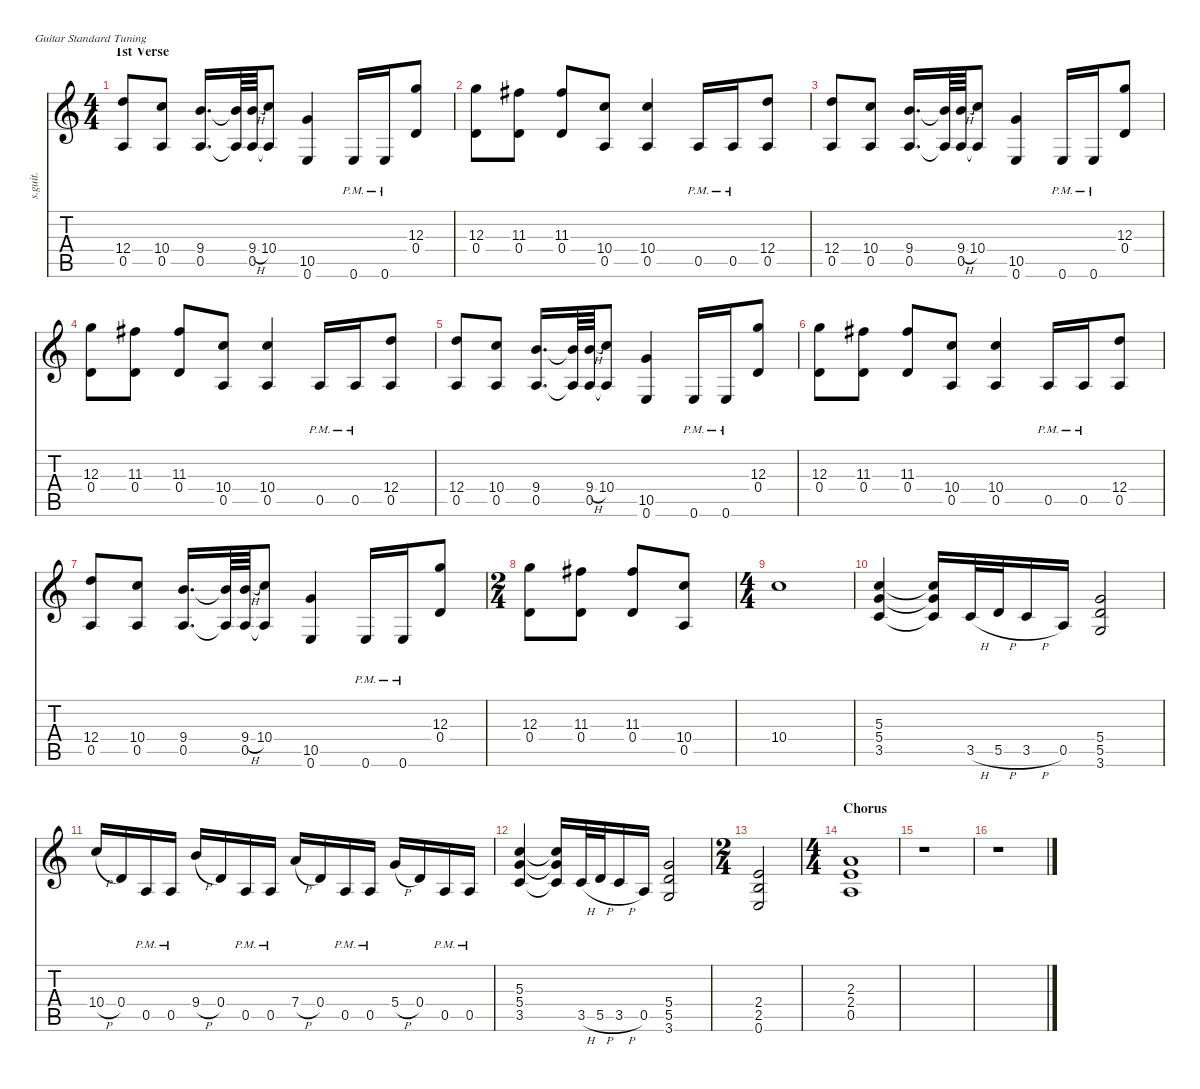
\defaultSystemsLayout 4
\hideDynamics
\bracketExtendMode nobrackets
\track ("Kirk Hammett (Lead)" "s.guit.") {instrument distortionguitar}
\staff {score tabs}
\tuning (E4 B3 G3 D3 A2 E2)
\ts (4 4)
\section ("" "1st Verse")
\tempo (69 hide)
\clef g2
\ks c
(12.4 0.5).8{lyrics (0 "") lyrics (1 "") lyrics (2 "") lyrics (3 "") lyrics (4 "") dy f} (10.4 0.5).8{lyrics (0 "") lyrics (1 "") lyrics (2 "") lyrics (3 "") lyrics (4 "")} (9.4 0.5).16{d lyrics (0 "") lyrics (1 "") lyrics (2 "") lyrics (3 "") lyrics (4 "")} (9.4{t} 0.5{t}).64{lyrics (0 "") lyrics (1 "") lyrics (2 "") lyrics (3 "") lyrics (4 "")} (9.4{h} 0.5).64{lyrics (0 "") lyrics (1 "") lyrics (2 "") lyrics (3 "") lyrics (4 "")} (10.4 0.5{t}).8{lyrics (0 "") lyrics (1 "") lyrics (2 "") lyrics (3 "") lyrics (4 "")} (10.5 0.6).4{lyrics (0 "") lyrics (1 "") lyrics (2 "") lyrics (3 "") lyrics (4 "")} 0.6{pm}.16{lyrics (0 "") lyrics (1 "") lyrics (2 "") lyrics (3 "") lyrics (4 "")} 0.6{pm}.16{lyrics (0 "") lyrics (1 "") lyrics (2 "") lyrics (3 "") lyrics (4 "")} (12.3 0.4).8{lyrics (0 "") lyrics (1 "") lyrics (2 "") lyrics (3 "") lyrics (4 "")} |
(12.3 0.4).8{lyrics (0 "") lyrics (1 "") lyrics (2 "") lyrics (3 "") lyrics (4 "")} (11.3{acc #} 0.4).8{lyrics (0 "") lyrics (1 "") lyrics (2 "") lyrics (3 "") lyrics (4 "")} (11.3{acc #} 0.4).8{lyrics (0 "") lyrics (1 "") lyrics (2 "") lyrics (3 "") lyrics (4 "")} (10.4 0.5).8{lyrics (0 "") lyrics (1 "") lyrics (2 "") lyrics (3 "") lyrics (4 "")} (10.4 0.5).4{lyrics (0 "") lyrics (1 "") lyrics (2 "") lyrics (3 "") lyrics (4 "")} 0.5{pm}.16{lyrics (0 "") lyrics (1 "") lyrics (2 "") lyrics (3 "") lyrics (4 "")} 0.5{pm}.16{lyrics (0 "") lyrics (1 "") lyrics (2 "") lyrics (3 "") lyrics (4 "")} (12.4 0.5).8{lyrics (0 "") lyrics (1 "") lyrics (2 "") lyrics (3 "") lyrics (4 "")} |
(12.4 0.5).8{lyrics (0 "") lyrics (1 "") lyrics (2 "") lyrics (3 "") lyrics (4 "")} (10.4 0.5).8{lyrics (0 "") lyrics (1 "") lyrics (2 "") lyrics (3 "") lyrics (4 "")} (9.4 0.5).16{d lyrics (0 "") lyrics (1 "") lyrics (2 "") lyrics (3 "") lyrics (4 "")} (9.4{t} 0.5{t}).64{lyrics (0 "") lyrics (1 "") lyrics (2 "") lyrics (3 "") lyrics (4 "")} (9.4{h} 0.5).64{lyrics (0 "") lyrics (1 "") lyrics (2 "") lyrics (3 "") lyrics (4 "")} (10.4 0.5{t}).8{lyrics (0 "") lyrics (1 "") lyrics (2 "") lyrics (3 "") lyrics (4 "")} (10.5 0.6).4{lyrics (0 "") lyrics (1 "") lyrics (2 "") lyrics (3 "") lyrics (4 "")} 0.6{pm}.16{lyrics (0 "") lyrics (1 "") lyrics (2 "") lyrics (3 "") lyrics (4 "")} 0.6{pm}.16{lyrics (0 "") lyrics (1 "") lyrics (2 "") lyrics (3 "") lyrics (4 "")} (12.3 0.4).8{lyrics (0 "") lyrics (1 "") lyrics (2 "") lyrics (3 "") lyrics (4 "")} |
(12.3 0.4).8{lyrics (0 "") lyrics (1 "") lyrics (2 "") lyrics (3 "") lyrics (4 "")} (11.3{acc #} 0.4).8{lyrics (0 "") lyrics (1 "") lyrics (2 "") lyrics (3 "") lyrics (4 "")} (11.3{acc #} 0.4).8{lyrics (0 "") lyrics (1 "") lyrics (2 "") lyrics (3 "") lyrics (4 "")} (10.4 0.5).8{lyrics (0 "") lyrics (1 "") lyrics (2 "") lyrics (3 "") lyrics (4 "")} (10.4 0.5).4{lyrics (0 "") lyrics (1 "") lyrics (2 "") lyrics (3 "") lyrics (4 "")} 0.5{pm}.16{lyrics (0 "") lyrics (1 "") lyrics (2 "") lyrics (3 "") lyrics (4 "")} 0.5{pm}.16{lyrics (0 "") lyrics (1 "") lyrics (2 "") lyrics (3 "") lyrics (4 "")} (12.4 0.5).8{lyrics (0 "") lyrics (1 "") lyrics (2 "") lyrics (3 "") lyrics (4 "")} |
(12.4 0.5).8{lyrics (0 "") lyrics (1 "") lyrics (2 "") lyrics (3 "") lyrics (4 "")} (10.4 0.5).8{lyrics (0 "") lyrics (1 "") lyrics (2 "") lyrics (3 "") lyrics (4 "")} (9.4 0.5).16{d lyrics (0 "") lyrics (1 "") lyrics (2 "") lyrics (3 "") lyrics (4 "")} (9.4{t} 0.5{t}).64{lyrics (0 "") lyrics (1 "") lyrics (2 "") lyrics (3 "") lyrics (4 "")} (9.4{h} 0.5).64{lyrics (0 "") lyrics (1 "") lyrics (2 "") lyrics (3 "") lyrics (4 "")} (10.4 0.5{t}).8{lyrics (0 "") lyrics (1 "") lyrics (2 "") lyrics (3 "") lyrics (4 "")} (10.5 0.6).4{lyrics (0 "") lyrics (1 "") lyrics (2 "") lyrics (3 "") lyrics (4 "")} 0.6{pm}.16{lyrics (0 "") lyrics (1 "") lyrics (2 "") lyrics (3 "") lyrics (4 "")} 0.6{pm}.16{lyrics (0 "") lyrics (1 "") lyrics (2 "") lyrics (3 "") lyrics (4 "")} (12.3 0.4).8{lyrics (0 "") lyrics (1 "") lyrics (2 "") lyrics (3 "") lyrics (4 "")} |
(12.3 0.4).8{lyrics (0 "") lyrics (1 "") lyrics (2 "") lyrics (3 "") lyrics (4 "")} (11.3{acc #} 0.4).8{lyrics (0 "") lyrics (1 "") lyrics (2 "") lyrics (3 "") lyrics (4 "")} (11.3{acc #} 0.4).8{lyrics (0 "") lyrics (1 "") lyrics (2 "") lyrics (3 "") lyrics (4 "")} (10.4 0.5).8{lyrics (0 "") lyrics (1 "") lyrics (2 "") lyrics (3 "") lyrics (4 "")} (10.4 0.5).4{lyrics (0 "") lyrics (1 "") lyrics (2 "") lyrics (3 "") lyrics (4 "")} 0.5{pm}.16{lyrics (0 "") lyrics (1 "") lyrics (2 "") lyrics (3 "") lyrics (4 "")} 0.5{pm}.16{lyrics (0 "") lyrics (1 "") lyrics (2 "") lyrics (3 "") lyrics (4 "")} (12.4 0.5).8{lyrics (0 "") lyrics (1 "") lyrics (2 "") lyrics (3 "") lyrics (4 "")} |
(12.4 0.5).8{lyrics (0 "") lyrics (1 "") lyrics (2 "") lyrics (3 "") lyrics (4 "")} (10.4 0.5).8{lyrics (0 "") lyrics (1 "") lyrics (2 "") lyrics (3 "") lyrics (4 "")} (9.4 0.5).16{d lyrics (0 "") lyrics (1 "") lyrics (2 "") lyrics (3 "") lyrics (4 "")} (9.4{t} 0.5{t}).64{lyrics (0 "") lyrics (1 "") lyrics (2 "") lyrics (3 "") lyrics (4 "")} (9.4{h} 0.5).64{lyrics (0 "") lyrics (1 "") lyrics (2 "") lyrics (3 "") lyrics (4 "")} (10.4 0.5{t}).8{lyrics (0 "") lyrics (1 "") lyrics (2 "") lyrics (3 "") lyrics (4 "")} (10.5 0.6).4{lyrics (0 "") lyrics (1 "") lyrics (2 "") lyrics (3 "") lyrics (4 "")} 0.6{pm}.16{lyrics (0 "") lyrics (1 "") lyrics (2 "") lyrics (3 "") lyrics (4 "")} 0.6{pm}.16{lyrics (0 "") lyrics (1 "") lyrics (2 "") lyrics (3 "") lyrics (4 "")} (12.3 0.4).8{lyrics (0 "") lyrics (1 "") lyrics (2 "") lyrics (3 "") lyrics (4 "")} |
\ts (2 4)
\beaming (8 2 2 2 2)
(12.3 0.4).8{lyrics (0 "") lyrics (1 "") lyrics (2 "") lyrics (3 "") lyrics (4 "")} (11.3{acc #} 0.4).8{lyrics (0 "") lyrics (1 "") lyrics (2 "") lyrics (3 "") lyrics (4 "")} (11.3{acc #} 0.4).8{lyrics (0 "") lyrics (1 "") lyrics (2 "") lyrics (3 "") lyrics (4 "")} (10.4 0.5).8{lyrics (0 "") lyrics (1 "") lyrics (2 "") lyrics (3 "") lyrics (4 "")} |
\ts (4 4)
\beaming (8 2 2 2 2)
10.4.1{lyrics (0 "") lyrics (1 "") lyrics (2 "") lyrics (3 "") lyrics (4 "")} |
(5.3 5.4 3.5).4{lyrics (0 "") lyrics (1 "") lyrics (2 "") lyrics (3 "") lyrics (4 "")} (5.3{t} 5.4{t} 3.5{t}).16{lyrics (0 "") lyrics (1 "") lyrics (2 "") lyrics (3 "") lyrics (4 "")} 3.5{h}.32{lyrics (0 "") lyrics (1 "") lyrics (2 "") lyrics (3 "") lyrics (4 "")} 5.5{h}.32{lyrics (0 "") lyrics (1 "") lyrics (2 "") lyrics (3 "") lyrics (4 "")} 3.5{h}.16{lyrics (0 "") lyrics (1 "") lyrics (2 "") lyrics (3 "") lyrics (4 "")} 0.5.16{lyrics (0 "") lyrics (1 "") lyrics (2 "") lyrics (3 "") lyrics (4 "")} (5.4 5.5 3.6).2{lyrics (0 "") lyrics (1 "") lyrics (2 "") lyrics (3 "") lyrics (4 "")} |
10.4{h}.16{lyrics (0 "") lyrics (1 "") lyrics (2 "") lyrics (3 "") lyrics (4 "")} 0.4.16{lyrics (0 "") lyrics (1 "") lyrics (2 "") lyrics (3 "") lyrics (4 "")} 0.5{pm}.16{lyrics (0 "") lyrics (1 "") lyrics (2 "") lyrics (3 "") lyrics (4 "")} 0.5{pm}.16{lyrics (0 "") lyrics (1 "") lyrics (2 "") lyrics (3 "") lyrics (4 "")} 9.4{h}.16{lyrics (0 "") lyrics (1 "") lyrics (2 "") lyrics (3 "") lyrics (4 "")} 0.4.16{lyrics (0 "") lyrics (1 "") lyrics (2 "") lyrics (3 "") lyrics (4 "")} 0.5{pm}.16{lyrics (0 "") lyrics (1 "") lyrics (2 "") lyrics (3 "") lyrics (4 "")} 0.5{pm}.16{lyrics (0 "") lyrics (1 "") lyrics (2 "") lyrics (3 "") lyrics (4 "")} 7.4{h}.16{lyrics (0 "") lyrics (1 "") lyrics (2 "") lyrics (3 "") lyrics (4 "")} 0.4.16{lyrics (0 "") lyrics (1 "") lyrics (2 "") lyrics (3 "") lyrics (4 "")} 0.5{pm}.16{lyrics (0 "") lyrics (1 "") lyrics (2 "") lyrics (3 "") lyrics (4 "")} 0.5{pm}.16{lyrics (0 "") lyrics (1 "") lyrics (2 "") lyrics (3 "") lyrics (4 "")} 5.4{h}.16{lyrics (0 "") lyrics (1 "") lyrics (2 "") lyrics (3 "") lyrics (4 "")} 0.4.16{lyrics (0 "") lyrics (1 "") lyrics (2 "") lyrics (3 "") lyrics (4 "")} 0.5{pm}.16{lyrics (0 "") lyrics (1 "") lyrics (2 "") lyrics (3 "") lyrics (4 "")} 0.5{pm}.16{lyrics (0 "") lyrics (1 "") lyrics (2 "") lyrics (3 "") lyrics (4 "")} |
(5.3 5.4 3.5).4{lyrics (0 "") lyrics (1 "") lyrics (2 "") lyrics (3 "") lyrics (4 "")} (5.3{t} 5.4{t} 3.5{t}).16{lyrics (0 "") lyrics (1 "") lyrics (2 "") lyrics (3 "") lyrics (4 "")} 3.5{h}.32{lyrics (0 "") lyrics (1 "") lyrics (2 "") lyrics (3 "") lyrics (4 "")} 5.5{h}.32{lyrics (0 "") lyrics (1 "") lyrics (2 "") lyrics (3 "") lyrics (4 "")} 3.5{h}.16{lyrics (0 "") lyrics (1 "") lyrics (2 "") lyrics (3 "") lyrics (4 "")} 0.5.16{lyrics (0 "") lyrics (1 "") lyrics (2 "") lyrics (3 "") lyrics (4 "")} (5.4 5.5 3.6).2{lyrics (0 "") lyrics (1 "") lyrics (2 "") lyrics (3 "") lyrics (4 "")} |
\ts (2 4)
\beaming (8 2 2 2 2)
(2.4 2.5 0.6).2{lyrics (0 "") lyrics (1 "") lyrics (2 "") lyrics (3 "") lyrics (4 "")} |
\ts (4 4)
\beaming (8 2 2 2 2)
\section ("" "Chorus")
(2.3 2.4 0.5).1{lyrics (0 "") lyrics (1 "") lyrics (2 "") lyrics (3 "") lyrics (4 "")} |
r.1 |
r.1
